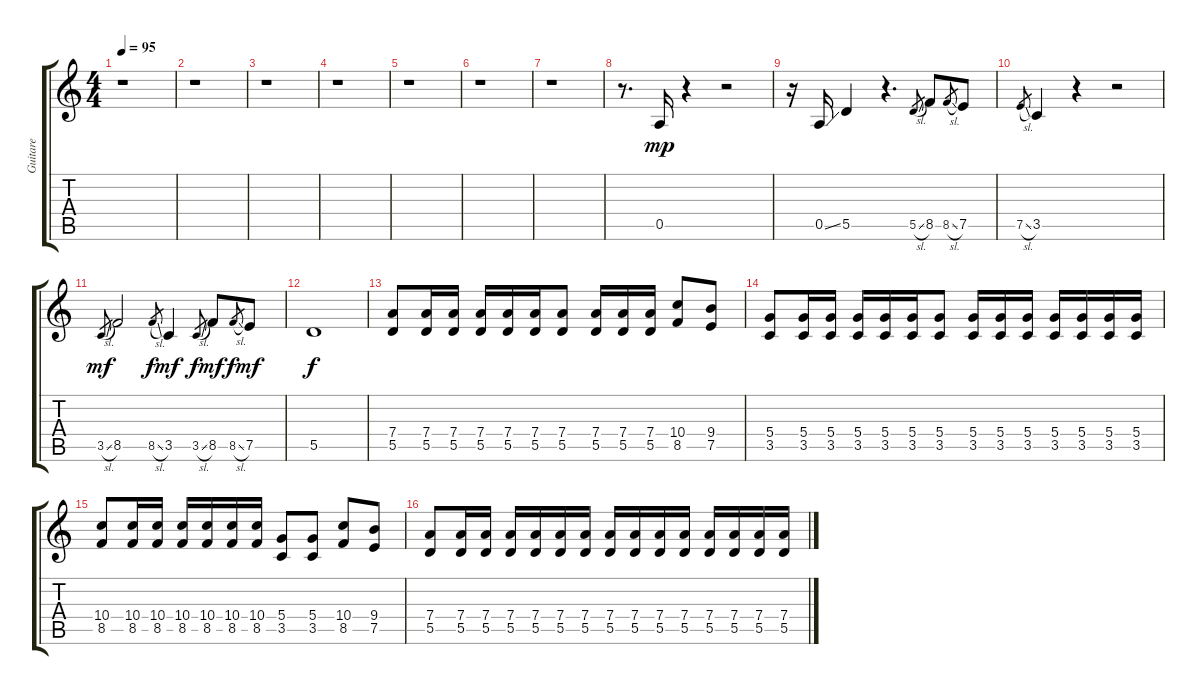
\track ("Guitare" "Guitare") {instrument distortionguitar}
\staff {score tabs}
\tuning (E4 B3 G3 D3 A2 E2) {hide}
\ts (4 4)
\tempo 95
\clef g2
\ks c
r.1{dy mp instrument distortionguitar} |
r.1 |
r.1 |
r.1 |
r.1 |
r.1 |
r.1 |
r.8{d} 0.5.16 r.4 r.2 |
r.16 0.5{ss}.16 5.5.4 r.4{d} 5.5{sl}.8{gr} 8.5.8 8.5{sl}.8{gr} 7.5.8 |
7.5{sl}.8{gr} 3.5.4 r.4 r.2 |
3.5{sl}.8{gr dy mf} 8.5.2 8.5{sl}.8{gr dy f} 3.5.4{dy mf} 3.5{sl}.8{gr dy f} 8.5.8{dy mf} 8.5{sl}.8{gr dy f} 7.5.8{dy mf} |
5.5.1{dy f volume 16} |
(7.4 5.5).8 (7.4 5.5).16 (7.4 5.5).16 (7.4 5.5).16 (7.4 5.5).16 (7.4 5.5).16 (7.4 5.5).8 (7.4 5.5).16 (7.4 5.5).16 (7.4 5.5).16 (10.4 8.5).8 (9.4 7.5).8 |
(5.4 3.5).8 (5.4 3.5).16 (5.4 3.5).16 (5.4 3.5).16 (5.4 3.5).16 (5.4 3.5).16 (5.4 3.5).8 (5.4 3.5).16 (5.4 3.5).16 (5.4 3.5).16 (5.4 3.5).16 (5.4 3.5).16 (5.4 3.5).16 (5.4 3.5).16 |
(10.4 8.5).8 (10.4 8.5).16 (10.4 8.5).16 (10.4 8.5).16 (10.4 8.5).16 (10.4 8.5).16 (10.4 8.5).16 (5.4 3.5).8 (5.4 3.5).8 (10.4 8.5).8 (9.4 7.5).8 |
(7.4 5.5).8 (7.4 5.5).16 (7.4 5.5).16 (7.4 5.5).16 (7.4 5.5).16 (7.4 5.5).16 (7.4 5.5).16 (7.4 5.5).16 (7.4 5.5).16 (7.4 5.5).16 (7.4 5.5).16 (7.4 5.5).16 (7.4 5.5).16 (7.4 5.5).16 (7.4 5.5).16
